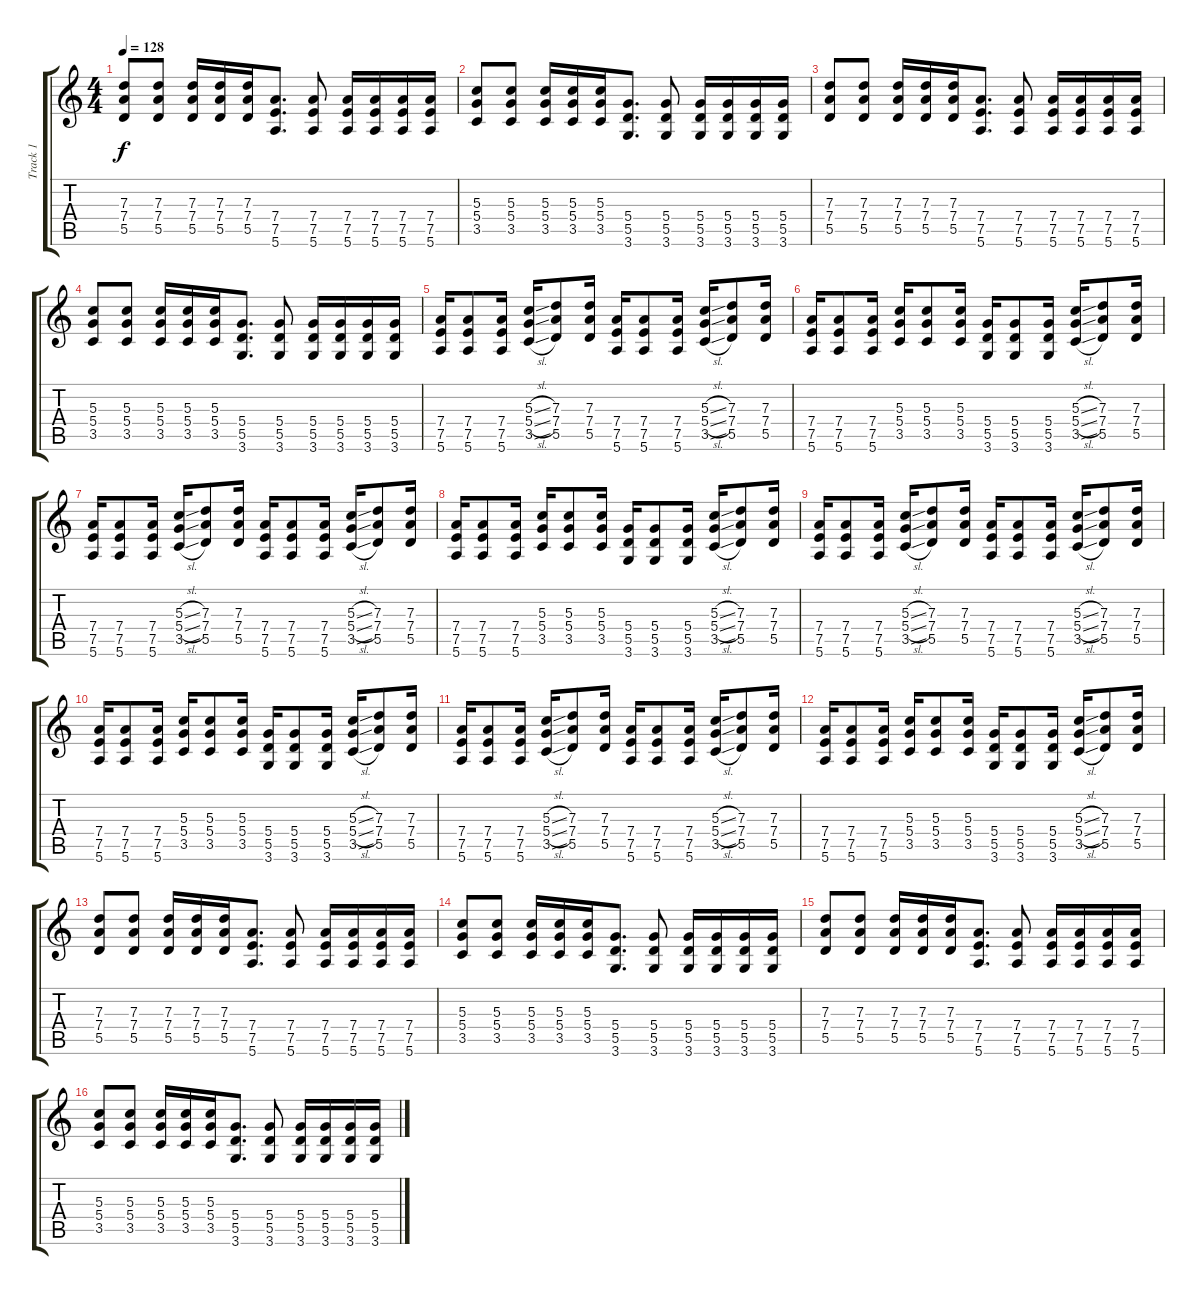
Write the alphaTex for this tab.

\track ("Track 1" "Track 1") {instrument overdrivenguitar}
\staff {score tabs}
\tuning (E4 B3 G3 D3 A2 E2) {hide}
\ts (4 4)
\tempo 128
\clef g2
\ks c
(7.3 7.4 5.5).8{dy f} (7.3 7.4 5.5).8 (7.3 7.4 5.5).16 (7.3 7.4 5.5).16 (7.3 7.4 5.5).16 (7.4 7.5 5.6).8{d} (7.4 7.5 5.6).8 (7.4 7.5 5.6).16 (7.4 7.5 5.6).16 (7.4 7.5 5.6).16 (7.4 7.5 5.6).16 |
(5.3 5.4 3.5).8 (5.3 5.4 3.5).8 (5.3 5.4 3.5).16 (5.3 5.4 3.5).16 (5.3 5.4 3.5).16 (5.4 5.5 3.6).8{d} (5.4 5.5 3.6).8 (5.4 5.5 3.6).16 (5.4 5.5 3.6).16 (5.4 5.5 3.6).16 (5.4 5.5 3.6).16 |
(7.3 7.4 5.5).8 (7.3 7.4 5.5).8 (7.3 7.4 5.5).16 (7.3 7.4 5.5).16 (7.3 7.4 5.5).16 (7.4 7.5 5.6).8{d} (7.4 7.5 5.6).8 (7.4 7.5 5.6).16 (7.4 7.5 5.6).16 (7.4 7.5 5.6).16 (7.4 7.5 5.6).16 |
(5.3 5.4 3.5).8 (5.3 5.4 3.5).8 (5.3 5.4 3.5).16 (5.3 5.4 3.5).16 (5.3 5.4 3.5).16 (5.4 5.5 3.6).8{d} (5.4 5.5 3.6).8 (5.4 5.5 3.6).16 (5.4 5.5 3.6).16 (5.4 5.5 3.6).16 (5.4 5.5 3.6).16 |
(7.4 7.5 5.6).16 (7.4 7.5 5.6).8 (7.4 7.5 5.6).16 (5.3{sl} 5.4{sl} 3.5{sl}).16 (7.3 7.4 5.5).8 (7.3 7.4 5.5).16 (7.4 7.5 5.6).16 (7.4 7.5 5.6).8 (7.4 7.5 5.6).16 (5.3{sl} 5.4{sl} 3.5{sl}).16 (7.3 7.4 5.5).8 (7.3 7.4 5.5).16 |
(7.4 7.5 5.6).16 (7.4 7.5 5.6).8 (7.4 7.5 5.6).16 (5.3 5.4 3.5).16 (5.3 5.4 3.5).8 (5.3 5.4 3.5).16 (5.4 5.5 3.6).16 (5.4 5.5 3.6).8 (5.4 5.5 3.6).16 (5.3{sl} 5.4{sl} 3.5{sl}).16 (7.3 7.4 5.5).8 (7.3 7.4 5.5).16 |
(7.4 7.5 5.6).16 (7.4 7.5 5.6).8 (7.4 7.5 5.6).16 (5.3{sl} 5.4{sl} 3.5{sl}).16 (7.3 7.4 5.5).8 (7.3 7.4 5.5).16 (7.4 7.5 5.6).16 (7.4 7.5 5.6).8 (7.4 7.5 5.6).16 (5.3{sl} 5.4{sl} 3.5{sl}).16 (7.3 7.4 5.5).8 (7.3 7.4 5.5).16 |
(7.4 7.5 5.6).16 (7.4 7.5 5.6).8 (7.4 7.5 5.6).16 (5.3 5.4 3.5).16 (5.3 5.4 3.5).8 (5.3 5.4 3.5).16 (5.4 5.5 3.6).16 (5.4 5.5 3.6).8 (5.4 5.5 3.6).16 (5.3{sl} 5.4{sl} 3.5{sl}).16 (7.3 7.4 5.5).8 (7.3 7.4 5.5).16 |
(7.4 7.5 5.6).16 (7.4 7.5 5.6).8 (7.4 7.5 5.6).16 (5.3{sl} 5.4{sl} 3.5{sl}).16 (7.3 7.4 5.5).8 (7.3 7.4 5.5).16 (7.4 7.5 5.6).16 (7.4 7.5 5.6).8 (7.4 7.5 5.6).16 (5.3{sl} 5.4{sl} 3.5{sl}).16 (7.3 7.4 5.5).8 (7.3 7.4 5.5).16 |
(7.4 7.5 5.6).16 (7.4 7.5 5.6).8 (7.4 7.5 5.6).16 (5.3 5.4 3.5).16 (5.3 5.4 3.5).8 (5.3 5.4 3.5).16 (5.4 5.5 3.6).16 (5.4 5.5 3.6).8 (5.4 5.5 3.6).16 (5.3{sl} 5.4{sl} 3.5{sl}).16 (7.3 7.4 5.5).8 (7.3 7.4 5.5).16 |
(7.4 7.5 5.6).16 (7.4 7.5 5.6).8 (7.4 7.5 5.6).16 (5.3{sl} 5.4{sl} 3.5{sl}).16 (7.3 7.4 5.5).8 (7.3 7.4 5.5).16 (7.4 7.5 5.6).16 (7.4 7.5 5.6).8 (7.4 7.5 5.6).16 (5.3{sl} 5.4{sl} 3.5{sl}).16 (7.3 7.4 5.5).8 (7.3 7.4 5.5).16 |
(7.4 7.5 5.6).16 (7.4 7.5 5.6).8 (7.4 7.5 5.6).16 (5.3 5.4 3.5).16 (5.3 5.4 3.5).8 (5.3 5.4 3.5).16 (5.4 5.5 3.6).16 (5.4 5.5 3.6).8 (5.4 5.5 3.6).16 (5.3{sl} 5.4{sl} 3.5{sl}).16 (7.3 7.4 5.5).8 (7.3 7.4 5.5).16 |
(7.3 7.4 5.5).8 (7.3 7.4 5.5).8 (7.3 7.4 5.5).16 (7.3 7.4 5.5).16 (7.3 7.4 5.5).16 (7.4 7.5 5.6).8{d} (7.4 7.5 5.6).8 (7.4 7.5 5.6).16 (7.4 7.5 5.6).16 (7.4 7.5 5.6).16 (7.4 7.5 5.6).16 |
(5.3 5.4 3.5).8 (5.3 5.4 3.5).8 (5.3 5.4 3.5).16 (5.3 5.4 3.5).16 (5.3 5.4 3.5).16 (5.4 5.5 3.6).8{d} (5.4 5.5 3.6).8 (5.4 5.5 3.6).16 (5.4 5.5 3.6).16 (5.4 5.5 3.6).16 (5.4 5.5 3.6).16 |
(7.3 7.4 5.5).8 (7.3 7.4 5.5).8 (7.3 7.4 5.5).16 (7.3 7.4 5.5).16 (7.3 7.4 5.5).16 (7.4 7.5 5.6).8{d} (7.4 7.5 5.6).8 (7.4 7.5 5.6).16 (7.4 7.5 5.6).16 (7.4 7.5 5.6).16 (7.4 7.5 5.6).16 |
(5.3 5.4 3.5).8 (5.3 5.4 3.5).8 (5.3 5.4 3.5).16 (5.3 5.4 3.5).16 (5.3 5.4 3.5).16 (5.4 5.5 3.6).8{d} (5.4 5.5 3.6).8 (5.4 5.5 3.6).16 (5.4 5.5 3.6).16 (5.4 5.5 3.6).16 (5.4 5.5 3.6).16
